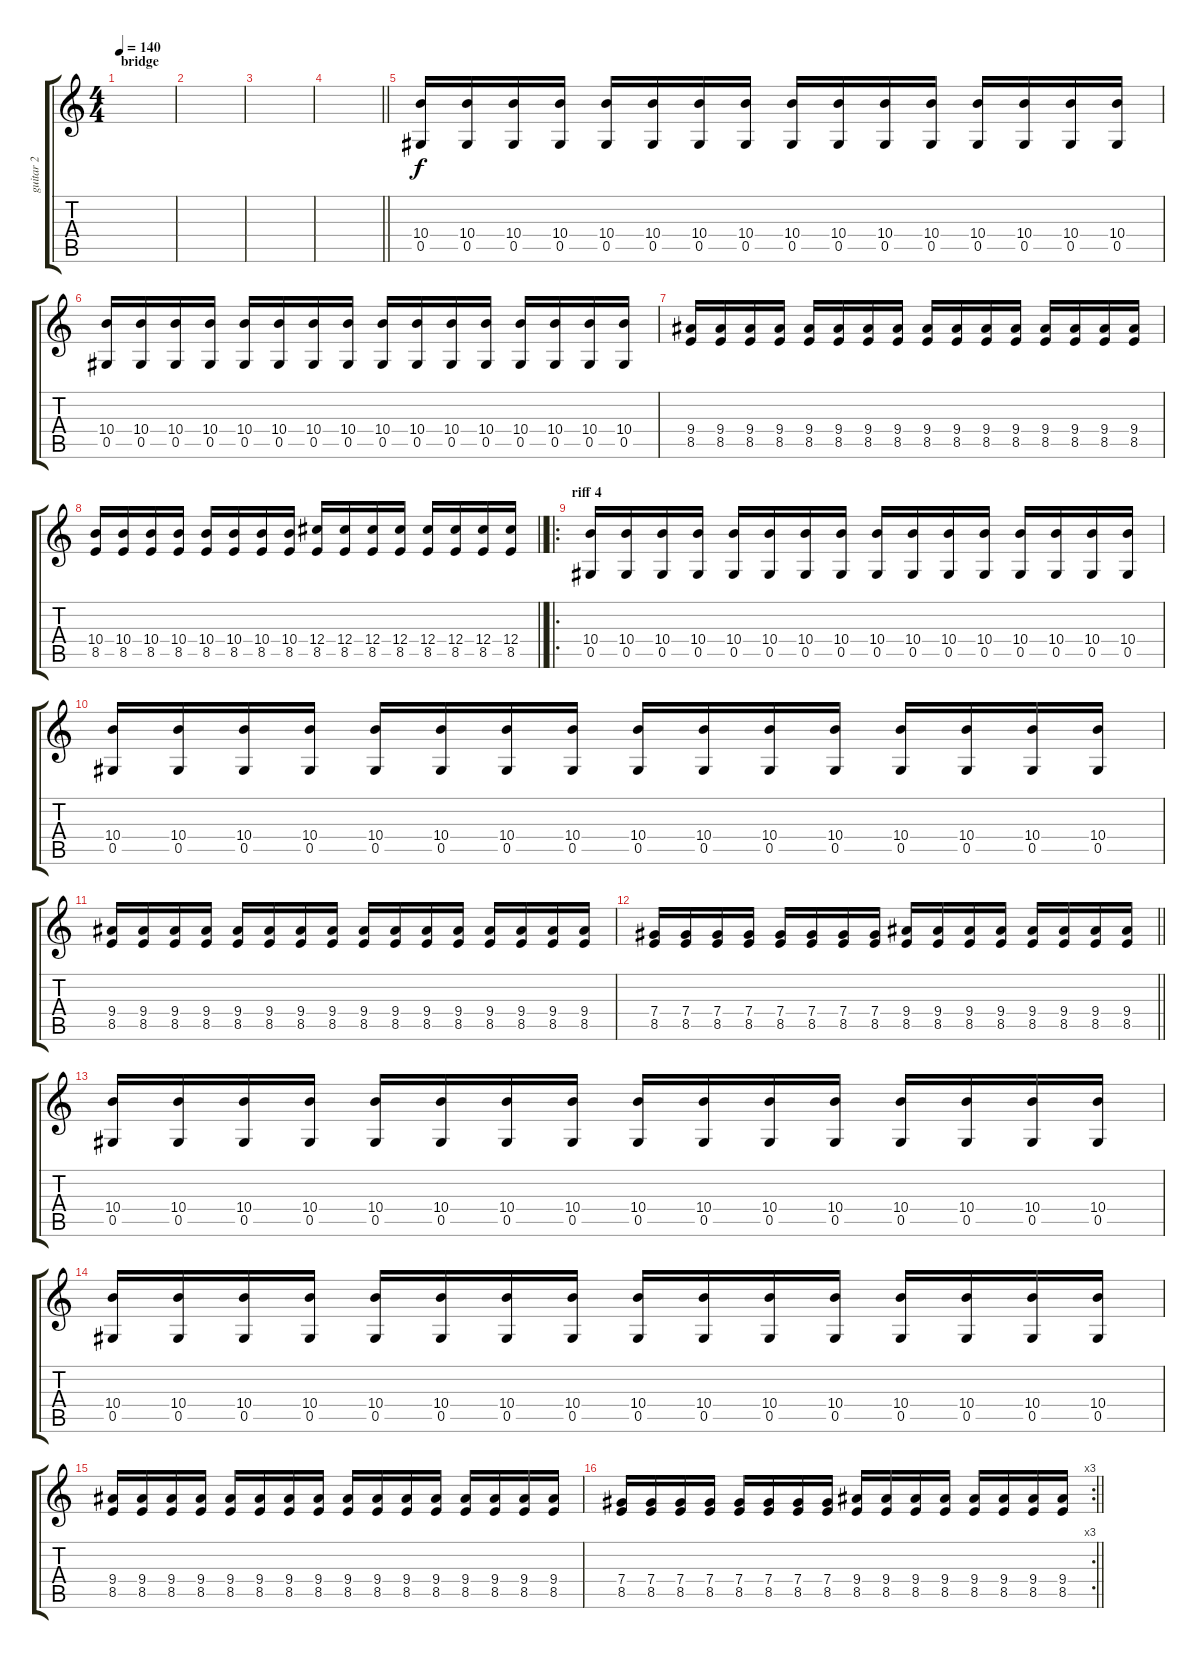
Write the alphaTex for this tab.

\track ("guitar 2" "guitar 2") {instrument distortionguitar}
\staff {score tabs}
\tuning (Eb4 Bb3 Gb3 Db3 Ab2 Eb2) {hide}
\ts (4 4)
\section ("" "bridge")
\tempo 140
\clef g2
\ks c
|
|
|
\barLineRight lightlight
|
(10.4 0.5).16 (10.4 0.5).16 (10.4 0.5).16 (10.4 0.5).16 (10.4 0.5).16 (10.4 0.5).16 (10.4 0.5).16 (10.4 0.5).16 (10.4 0.5).16 (10.4 0.5).16 (10.4 0.5).16 (10.4 0.5).16 (10.4 0.5).16 (10.4 0.5).16 (10.4 0.5).16 (10.4 0.5).16 |
(10.4 0.5).16 (10.4 0.5).16 (10.4 0.5).16 (10.4 0.5).16 (10.4 0.5).16 (10.4 0.5).16 (10.4 0.5).16 (10.4 0.5).16 (10.4 0.5).16 (10.4 0.5).16 (10.4 0.5).16 (10.4 0.5).16 (10.4 0.5).16 (10.4 0.5).16 (10.4 0.5).16 (10.4 0.5).16 |
(9.4 8.5).16 (9.4 8.5).16 (9.4 8.5).16 (9.4 8.5).16 (9.4 8.5).16 (9.4 8.5).16 (9.4 8.5).16 (9.4 8.5).16 (9.4 8.5).16 (9.4 8.5).16 (9.4 8.5).16 (9.4 8.5).16 (9.4 8.5).16 (9.4 8.5).16 (9.4 8.5).16 (9.4 8.5).16 |
\barLineRight lightlight
(10.4 8.5).16 (10.4 8.5).16 (10.4 8.5).16 (10.4 8.5).16 (10.4 8.5).16 (10.4 8.5).16 (10.4 8.5).16 (10.4 8.5).16 (12.4 8.5).16 (12.4 8.5).16 (12.4 8.5).16 (12.4 8.5).16 (12.4 8.5).16 (12.4 8.5).16 (12.4 8.5).16 (12.4 8.5).16 |
\ro
\section ("" "riff 4")
(10.4 0.5).16 (10.4 0.5).16 (10.4 0.5).16 (10.4 0.5).16 (10.4 0.5).16 (10.4 0.5).16 (10.4 0.5).16 (10.4 0.5).16 (10.4 0.5).16 (10.4 0.5).16 (10.4 0.5).16 (10.4 0.5).16 (10.4 0.5).16 (10.4 0.5).16 (10.4 0.5).16 (10.4 0.5).16 |
(10.4 0.5).16 (10.4 0.5).16 (10.4 0.5).16 (10.4 0.5).16 (10.4 0.5).16 (10.4 0.5).16 (10.4 0.5).16 (10.4 0.5).16 (10.4 0.5).16 (10.4 0.5).16 (10.4 0.5).16 (10.4 0.5).16 (10.4 0.5).16 (10.4 0.5).16 (10.4 0.5).16 (10.4 0.5).16 |
(9.4 8.5).16 (9.4 8.5).16 (9.4 8.5).16 (9.4 8.5).16 (9.4 8.5).16 (9.4 8.5).16 (9.4 8.5).16 (9.4 8.5).16 (9.4 8.5).16 (9.4 8.5).16 (9.4 8.5).16 (9.4 8.5).16 (9.4 8.5).16 (9.4 8.5).16 (9.4 8.5).16 (9.4 8.5).16 |
\barLineRight lightlight
(7.4 8.5).16 (7.4 8.5).16 (7.4 8.5).16 (7.4 8.5).16 (7.4 8.5).16 (7.4 8.5).16 (7.4 8.5).16 (7.4 8.5).16 (9.4 8.5).16 (9.4 8.5).16 (9.4 8.5).16 (9.4 8.5).16 (9.4 8.5).16 (9.4 8.5).16 (9.4 8.5).16 (9.4 8.5).16 |
(10.4 0.5).16 (10.4 0.5).16 (10.4 0.5).16 (10.4 0.5).16 (10.4 0.5).16 (10.4 0.5).16 (10.4 0.5).16 (10.4 0.5).16 (10.4 0.5).16 (10.4 0.5).16 (10.4 0.5).16 (10.4 0.5).16 (10.4 0.5).16 (10.4 0.5).16 (10.4 0.5).16 (10.4 0.5).16 |
(10.4 0.5).16 (10.4 0.5).16 (10.4 0.5).16 (10.4 0.5).16 (10.4 0.5).16 (10.4 0.5).16 (10.4 0.5).16 (10.4 0.5).16 (10.4 0.5).16 (10.4 0.5).16 (10.4 0.5).16 (10.4 0.5).16 (10.4 0.5).16 (10.4 0.5).16 (10.4 0.5).16 (10.4 0.5).16 |
(9.4 8.5).16 (9.4 8.5).16 (9.4 8.5).16 (9.4 8.5).16 (9.4 8.5).16 (9.4 8.5).16 (9.4 8.5).16 (9.4 8.5).16 (9.4 8.5).16 (9.4 8.5).16 (9.4 8.5).16 (9.4 8.5).16 (9.4 8.5).16 (9.4 8.5).16 (9.4 8.5).16 (9.4 8.5).16 |
\rc 3
\barLineRight lightlight
(7.4 8.5).16 (7.4 8.5).16 (7.4 8.5).16 (7.4 8.5).16 (7.4 8.5).16 (7.4 8.5).16 (7.4 8.5).16 (7.4 8.5).16 (9.4 8.5).16 (9.4 8.5).16 (9.4 8.5).16 (9.4 8.5).16 (9.4 8.5).16 (9.4 8.5).16 (9.4 8.5).16 (9.4 8.5).16
